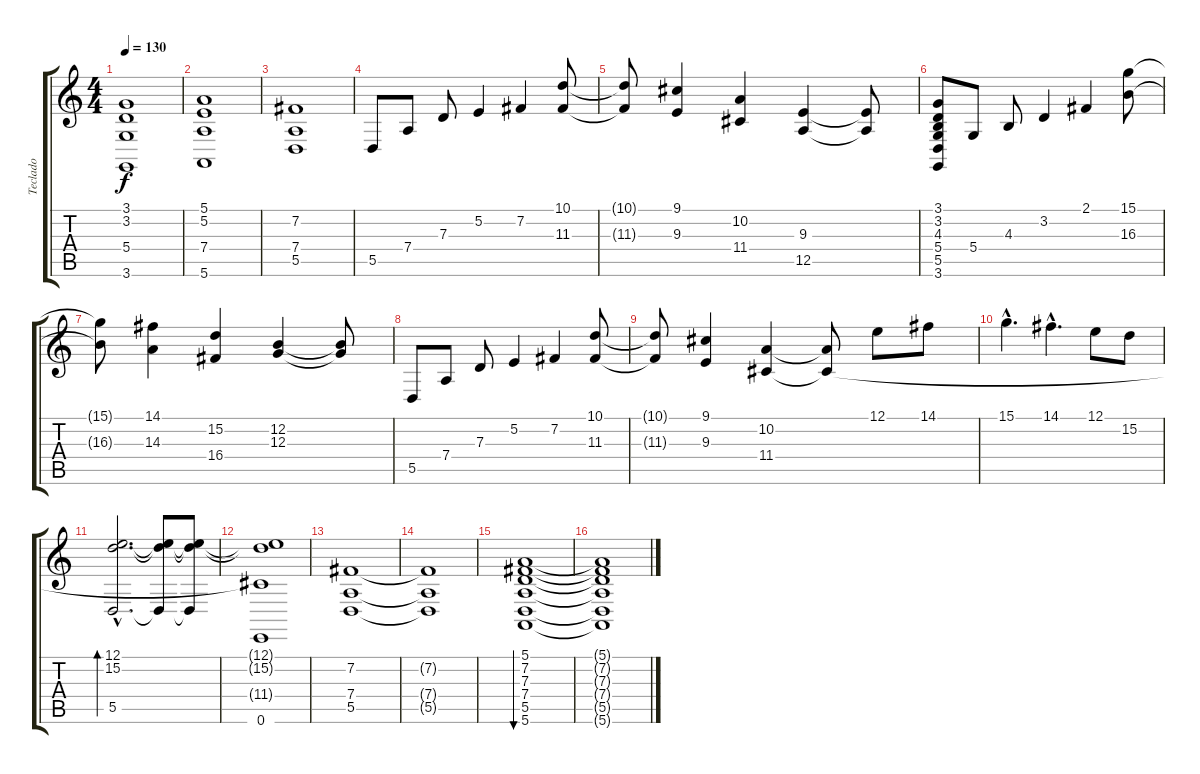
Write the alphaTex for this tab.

\track ("Teclado" "Teclado") {instrument acousticgrandpiano}
\staff {score tabs}
\tuning (E4 B3 G3 D3 A2 E2) {hide}
\ts (4 4)
\tempo 130
\clef g2
\ks c
(3.1 3.2 5.4 3.6).1{dy f} |
(5.1 5.2 7.4 5.6).1 |
(7.2 7.4 5.5).1 |
5.5.8{instrument acousticgrandpiano} 7.4.8 7.3.8 5.2.4 7.2.4 (10.1 11.3).8 |
(10.1{t} 11.3{t}).8 (9.1 9.3).4 (10.2 11.4).4 (9.3 12.5).4 (9.3{t} 12.5{t}).8 |
(3.1 3.2 4.3 5.4 5.5 3.6).8 5.4.8 4.3.8 3.2.4 2.1.4 (15.1 16.3).8 |
(15.1{t} 16.3{t}).8 (14.1 14.3).4 (15.2 16.4).4 (12.2 12.3).4 (12.2{t} 12.3{t}).8 |
5.5.8 7.4.8 7.3.8 5.2.4 7.2.4 (10.1 11.3).8 |
(10.1{t} 11.3{t}).8 (9.1 9.3).4 (10.2 11.4).4 (10.2{t} 11.4{t}).8 12.1.8 14.1.8 |
15.1{hac}.4{d} 14.1{hac}.4{d} 12.1.8 15.2.8 |
(12.1{hac} 15.2{hac} 5.5{hac}).2{d bd 240} (12.1{t} 15.2{t} 5.5{t}).8 (12.1{t} 15.2{t} 5.5{t}).8 |
(12.1{t} 15.2{t} 11.4{t} 0.6).1 |
(7.2 7.4 5.5).1 |
(7.2{t} 7.4{t} 5.5{t}).1 |
(5.1 7.2 7.3 7.4 5.5 5.6).1{bu 480} |
(5.1{t} 7.2{t} 7.3{t} 7.4{t} 5.5{t} 5.6{t}).1
